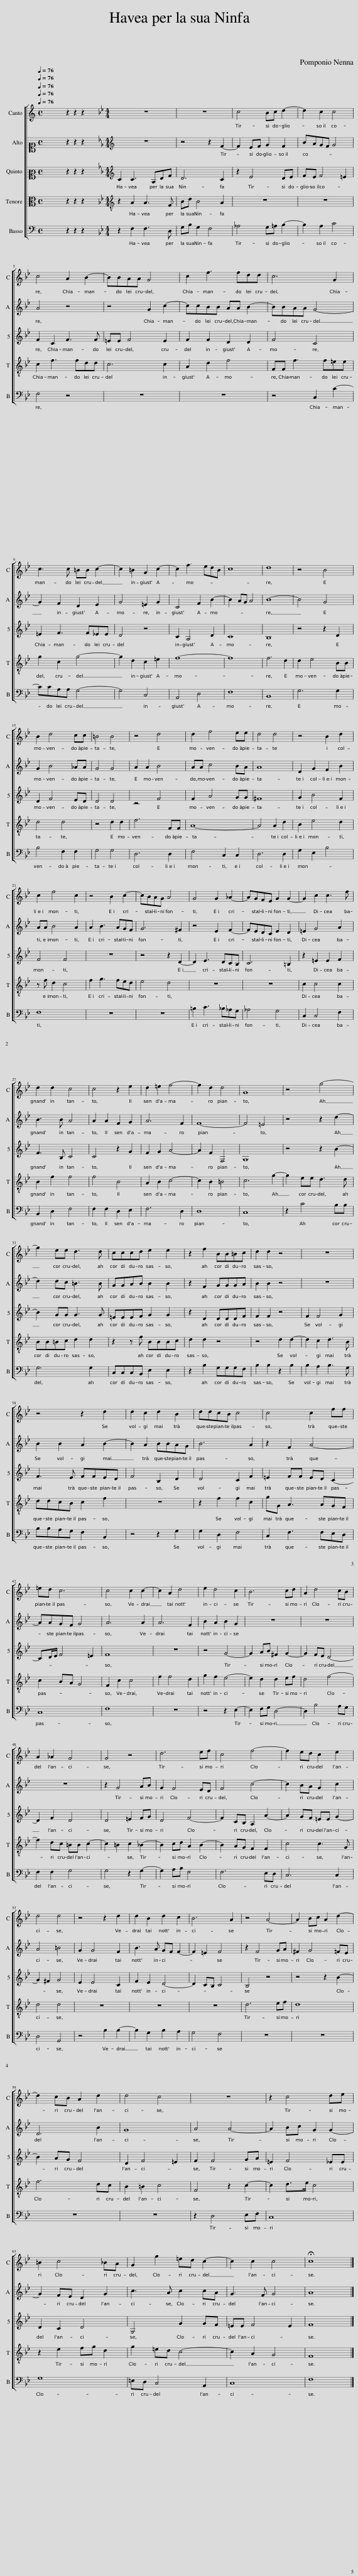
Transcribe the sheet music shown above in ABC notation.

X:1
%%score [ 1 2 3 4 5 ]
L:1/8
Q:1/4=76
M:4/4
I:linebreak $
K:C
V:1 treble
V:2 alto1
V:3 alto2
V:4 alto
V:5 bass
V:1
 x8 | z2 z2 z2 x2 |[K:Bb][M:4/4] z8 | z8 | c4 Bc d2- | %5
 d2 c2 c4 |$ c4 A2 B2- | BBAA G4 | c2 f3 fdd | c6 G2 |$ %10
 c3 c =BB c2- | c2 =B2 G2 c2- | c2 f3 edB | c8 | d8 | %15
 z4 B4 |$ B2 d4 cc | =B4 B4 | z4 d4 | d2 f4 ee | %20
 d4 d4 | z4 B2 d2 |$ c2 f4 c2 | z4 B2 c2- | cBAG A4 | %25
 G4 G2 _A2- | AGFE G2 G2- | G2 c2 c3 f |$ d2 d2 c4 | c4 z2 e2 | %30
 d2 =e2 f4- | f2 d2 d4 | G8 | z4 g4- |$ g2 ee d3 d | %35
 cccd e2 e2 | z2 f2 BB=Bc | d2 d2 z4 | z8 |$ z4 z2 d2 | %40
 d2 c2 d2 B2 | ddcB c4 | c4 c2 ff |$ =ed c6 | c4 c2 c2- | %45
 c2 A2 d4 | e2 d4 c2 | B6 cd | A2 d4 cB |$ A2 _A2 G4 | %50
 G4 z4 | d6 ef | c4 f4- | f2 ed c2 e2 |$ d4 d4 | %55
 z4 z2 d2 | d2 B2 d2 c2 | B6 A2 | z4 A4- | A2 Bc A2 d2- |$ %60
 d2 cB A2 d2 | d4 c4 | z8 | z2 c4 de |$ =B2 c4 _BA | %65
 G2 g2 =ed c2- | c2 c2 c4 | !fermata!c8 |] %68
V:2
 x8 | z2 z2 z2 x2 |[K:Bb][M:4/4][K:treble] z8 | z4 z2 F2- | F2 EF G2 F2 | %5
 BAGF G4 |$ A4 z4 | z4 G2 c2- | ccBB AA B2- | BBAA G4- |$ %10
 G2 F2 D2 E2 | G4 =E2 G2 | C4 F2 B2- | B2 AG A4 | B8- | %15
 B4 G4 |$ G2 B4 _AA | G4 G4 | A2 A2 B4 | AA c4 BA | %20
 A8 | D2 G2 F2 B2 |$ AA B4 A2 | A2 B3 AGF | G6 ^F2 | %25
 z4 E2 F2- | FEDC E2 D2 | =E2 G4 A2 |$ B3 B A4 | A2 A2 F2 G2 | %30
 A6 F2 | F8- | F4 =E4 | z4 z2 d2- |$ d2 dc =B3 B | %35
 GGAB B2 B2 | z2 F2 GGGA | B2 B2 z4 | z8 |$ B2 B2 A2 B2- | %40
 B2 A2 BBAG | B6 A2 | z2 F2 A4- |$ AAGF G4 | A6 A2 | %45
 A6 F2 | B2 A2 B2 G2 | z8 | z8 |$ z8 | %50
 z2 G4 AB | G2 F4 ED | F4 c4- | c2 BA G2 c2 |$ A4 =B4 | %55
 G2 G4 F2 | B3 A GF F2- | F2 =E2 F4 | z2 F4 GA | ^F2 G4 =FE |$ %60
 D6 B2 | G8 | A4 A4- | A2 Bc G2 G2- |$ G2 FE D2 G2 | %65
 c3 A c2 cA | G3 F G4 | A8 |] %68
V:3
 x8 | z2 z2 z2 x2 |[K:Bb][M:4/4][K:treble] C2 C3 A,DF | D6 C2 | z2 E4 DE | %5
 FE F4 =E2 |$ F2 C2 F3 F | =EE F4 E2 | F2 F2 D2 D2 | F4 C4 |$ %10
 =E2 F3 F_EE | D4 z4 | C2 A,4 D2 | C8 | B,8 | %15
 z4 z2 D2 |$ D2 F4 ED | D4 D4 | z4 F4 | F2 A4 GG | %20
 ^F8 | G2 B4 F2 |$ F4 F4 | z8 | z4 z2 D2- | %25
 D2 E3 DCB, | C6 =B,2 | z2 =E2 E2 F2 |$ F3 B, C4 | C4 z2 G2 | %30
 F2 G2 A4- | A2 F2 F,4 | G,8 | z4 z2 B2- |$ B2 GG G3 G | %35
 =EEEF G2 G2 | z2 D2 DDDF | F2 F2 z4 | F2 F4 G2 |$ F3 E FFED | %40
 F4 B,2 D2 | D4 C2 F2 | =E2 FF ED C2- |$ CD/E/ F4 =E2 | F8 | %45
 z8 | z4 G4- | G2 AB ^F2 G2- | G2 FE D4- |$ D2 F2 D4 | %50
 D4 =E2 FG | D4 F4- | F2 CB, A,2 A2- | A2 GF =EE G2- |$ G2 ^F2 G4 | %55
 E2 E4 C2 | F2 E2 D4- | D2 CB, C4 | B,4 z4 | z4 z2 B2- |$ %60
 B2 AG F4 | D2 F4 =E2 | F2 F4 GA | =E2 F4 _EE |$ D2 C2 D4 | %65
 G,4 G2 GF | =EE F4 E2 | F8 |] %68
V:4
 x8 | z2 z2 z2 x2 |[K:Bb][M:4/4][K:treble-8] z2 A2 A3 F | Bd B4 A2 | z8 | %5
 z8 |$ c2 f3 fdd | c6 c2 | A2 d2 f4 | FF f3 f=ee |$ %10
 g2 c2 g4- | g2 d2 c2 =e2 | f8- | f8 | f6 d2 | %15
 d2 e4 BB |$ d4 d4 | z4 d2 d2 | f6 FF | A8- | %20
 A4 A2 d2 | B2 e4 d2 |$ z f d2 c4 | f2 g3 fed | e4 d4 | %25
 z8 | z8 | c2 c4 c2 |$ B2 f2 f4 | f4 B4 | %30
 A2 B2 c4- | c2 B2 =B4 | c6 g2- | g2 ee d3 d |$ BB=Bc d2 d2 | %35
 z2 z f BBBc | d2 d2 z4 | z4 d2 d2- | d2 c2 d3 B |$ ddcB c2 f2 | %40
 z8 | z2 f2 f2 c2 | gG A3 AGF |$ c2 BA G4 | F2 c2 c4 | %45
 f2 f4 d2 | g2 f2 e4- | e2 d2 d2 ef | d4 f4- |$ f2 dc =BB c2- | %50
 c2 =B2 c2 _B2- | B2 cd A2 B2- | B2 AG F2 F2 | c4 c3 G |$ d4 d4 | %55
 z8 | z8 | z8 | d6 ef | d8 |$ %60
 f6 dc | B2 =B2 c4 | F4 z2 c2- | c2 d>e c4 |$ z2 e2 fg d2 | %65
 g2 =ed c4- | c2 A2 G4 | F8 |] %68
V:5
 x8 | z2 z2 z2 x2 |[K:Bb][M:4/4] z2 F,2 F,3 D, | G,B, G,2 F,4 | _A,4 G,=A, B,2- | %5
 B,2 A,2 C4 |$ F,4 z4 | z8 | z8 | z4 C,2 C2- |$ %10
 CCA,A, G,4- | G,4 C,4 | A,,4 D,4 | F,8 | B,,8 | %15
 G,6 G,2 |$ B,4 F,2 F,2 | G,4 G,4 | D,6 D,2 | F,4 C,2 C,2 | %20
 D,6 D,2 | G,2 E,2 B,4 |$ F,8 | z8 | z8 | %25
 =B,2 C3 _B,_A,G, | _A,4 G,4 | C,2 C,4 F,2 |$ B,,2 D,2 F,4 | F,2 F,2 D,2 E,2 | %30
 F,6 D,2 | D,8 | C,8 | z2 C4 B,B, |$ G,6 G,2 | %35
 C,C,C,B,, E,2 E,2 | z2 B,2 G,G,G,F, | B,2 B,2 z2 B,2 | B,2 A,2 B,3 G, |$ B,B,A,G, F,2 B,,2 | %40
 z4 z2 G,2 | G,2 D,2 F,4 | C,2 F,3 F,E,D, |$ C,8 | F,8 | %45
 z8 | z4 z2 E,2- | E,2 F,G, D,4- | D,2 B,4 A,G, |$ F,2 F,2 G,4 | %50
 G,4 z2 G,2- | G,2 A,B, F,4 | F,6 E,D, | C,6 C,2 |$ D,4 G,,4 | %55
 z4 B,2 B,2- | B,2 G,2 B,2 A,2 | G,4 F,4 | z8 | z8 |$ %60
 z8 | z8 | z2 D,4 E,F, | C,8 |$ G,8 | %65
 =E,D, C,4 A,,2 | C,8 | F,8 |] %68
